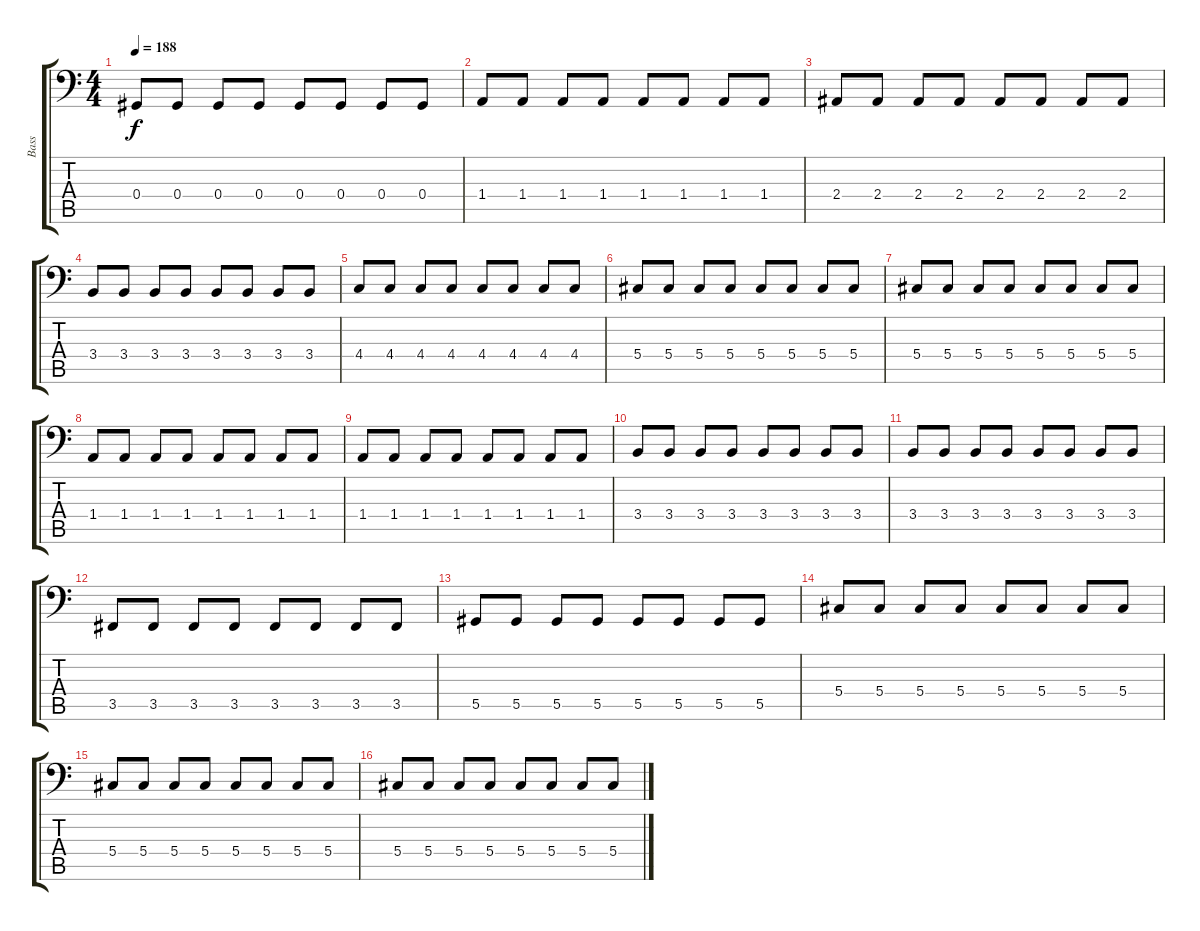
\track ("Bass" "Bass") {instrument slapbass2}
\staff {score tabs}
\tuning (B2 Gb2 Db2 Ab1 Eb1 Bb0) {hide}
\ts (4 4)
\tempo 188
\clef f4
\ks c
0.4.8{dy f} 0.4.8 0.4.8 0.4.8 0.4.8 0.4.8 0.4.8 0.4.8 |
1.4.8 1.4.8 1.4.8 1.4.8 1.4.8 1.4.8 1.4.8 1.4.8 |
2.4.8 2.4.8 2.4.8 2.4.8 2.4.8 2.4.8 2.4.8 2.4.8 |
3.4.8 3.4.8 3.4.8 3.4.8 3.4.8 3.4.8 3.4.8 3.4.8 |
4.4.8 4.4.8 4.4.8 4.4.8 4.4.8 4.4.8 4.4.8 4.4.8 |
5.4.8 5.4.8 5.4.8 5.4.8 5.4.8 5.4.8 5.4.8 5.4.8 |
5.4.8 5.4.8 5.4.8 5.4.8 5.4.8 5.4.8 5.4.8 5.4.8 |
1.4.8 1.4.8 1.4.8 1.4.8 1.4.8 1.4.8 1.4.8 1.4.8 |
1.4.8 1.4.8 1.4.8 1.4.8 1.4.8 1.4.8 1.4.8 1.4.8 |
3.4.8 3.4.8 3.4.8 3.4.8 3.4.8 3.4.8 3.4.8 3.4.8 |
3.4.8 3.4.8 3.4.8 3.4.8 3.4.8 3.4.8 3.4.8 3.4.8 |
3.5.8 3.5.8 3.5.8 3.5.8 3.5.8 3.5.8 3.5.8 3.5.8 |
5.5.8 5.5.8 5.5.8 5.5.8 5.5.8 5.5.8 5.5.8 5.5.8 |
5.4.8{volume 13} 5.4.8 5.4.8 5.4.8 5.4.8 5.4.8 5.4.8 5.4.8 |
5.4.8 5.4.8 5.4.8 5.4.8 5.4.8 5.4.8 5.4.8 5.4.8 |
5.4.8 5.4.8 5.4.8 5.4.8 5.4.8 5.4.8 5.4.8 5.4.8
